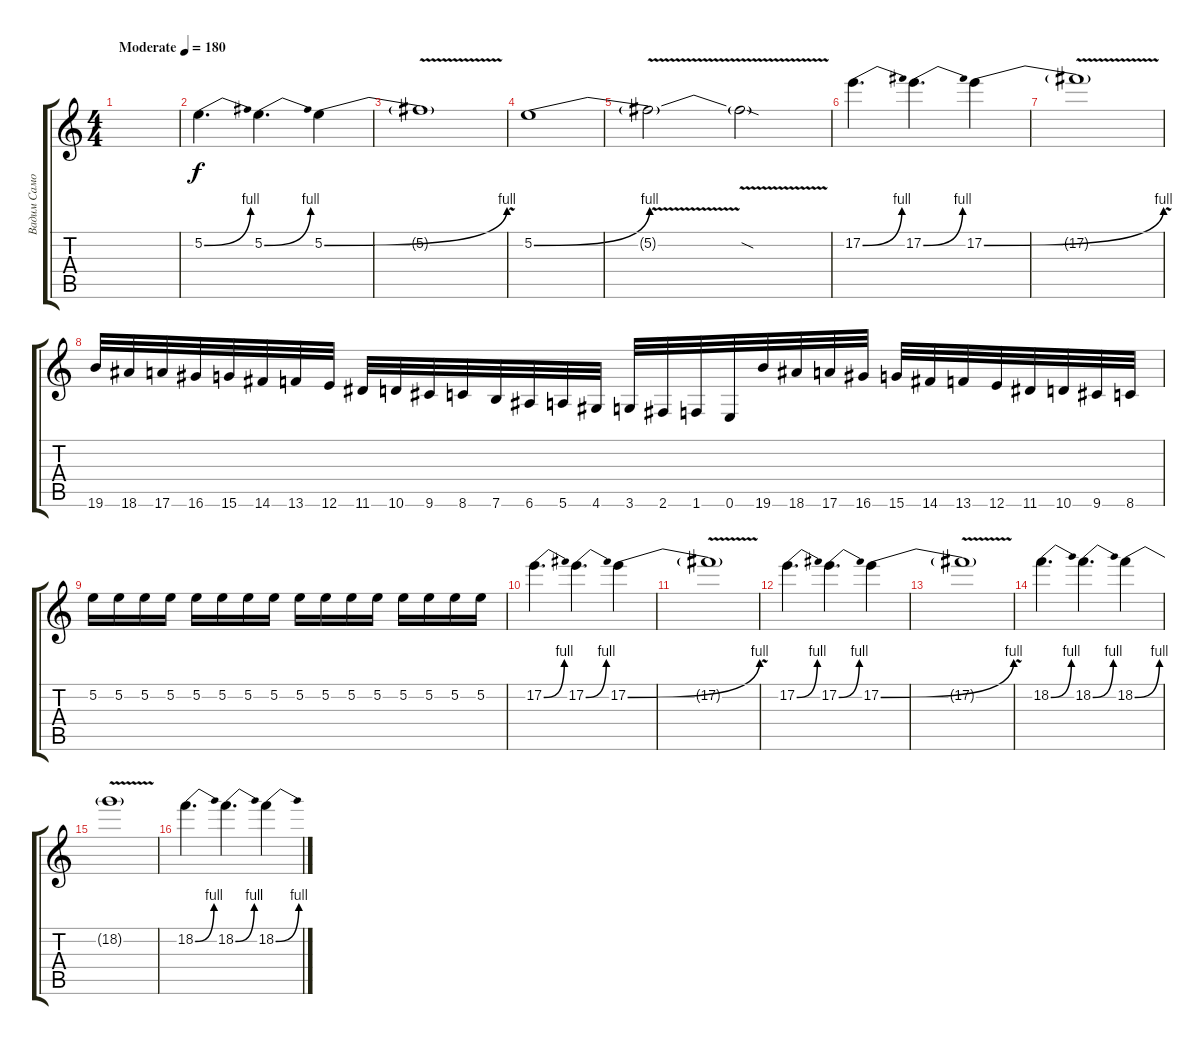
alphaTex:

\track ("Вадим Самойлов (запись)" "Вадим Само") {instrument overdrivenguitar}
\staff {score tabs}
\tuning (E4 B3 G3 D3 A2 E2) {hide}
\ts (4 4)
\tempo (180 "Moderate")
\clef g2
\ks c
|
5.2{be (bend 0 0 60 4)}.4{d} 5.2{be (bend 0 0 60 4)}.4{d} 5.2{be (bend 0 0 60 4)}.4 |
5.2{v t}.1 |
5.2{be (bend 0 0 60 4)}.1 |
5.2{v t}.2 5.2{sod t}.2 |
17.2{be (bend 0 0 60 4)}.4{d} 17.2{be (bend 0 0 60 4)}.4{d} 17.2{be (bend 0 0 60 4)}.4 |
17.2{v t}.1 |
19.6.32 18.6.32 17.6.32 16.6.32 15.6.32 14.6.32 13.6.32 12.6.32 11.6.32 10.6.32 9.6.32 8.6.32 7.6.32 6.6.32 5.6.32 4.6.32 3.6.32 2.6.32 1.6.32 0.6.32 19.6.32 18.6.32 17.6.32 16.6.32 15.6.32 14.6.32 13.6.32 12.6.32 11.6.32 10.6.32 9.6.32 8.6.32 |
5.2.16 5.2.16 5.2.16 5.2.16 5.2.16 5.2.16 5.2.16 5.2.16 5.2.16 5.2.16 5.2.16 5.2.16 5.2.16 5.2.16 5.2.16 5.2.16 |
17.2{be (bend 0 0 60 4)}.4{d} 17.2{be (bend 0 0 60 4)}.4{d} 17.2{be (bend 0 0 60 4)}.4 |
17.2{v t}.1 |
17.2{be (bend 0 0 60 4)}.4{d} 17.2{be (bend 0 0 60 4)}.4{d} 17.2{be (bend 0 0 60 4)}.4 |
17.2{v t}.1 |
18.2{be (bend 0 0 60 4)}.4{d} 18.2{be (bend 0 0 60 4)}.4{d} 18.2{be (bend 0 0 60 4)}.4 |
18.2{v t}.1 |
18.2{be (bend 0 0 60 4)}.4{d} 18.2{be (bend 0 0 60 4)}.4{d} 18.2{be (bend 0 0 60 4)}.4
